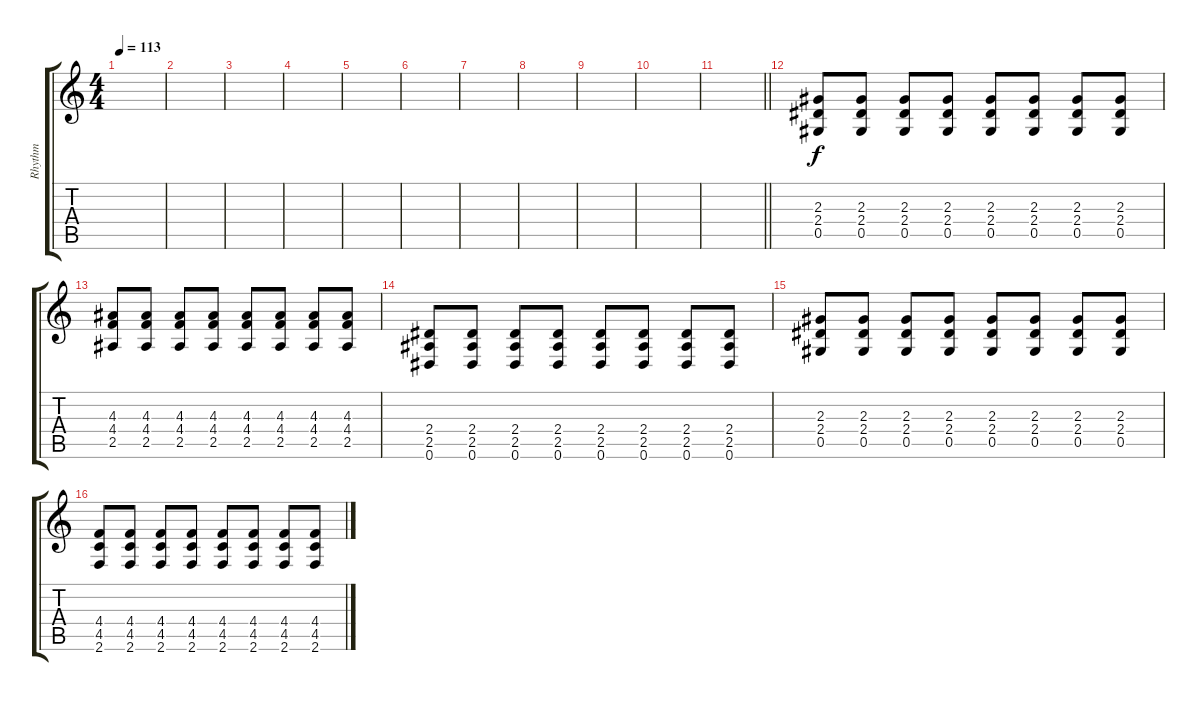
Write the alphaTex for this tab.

\track ("Rhythm" "Rhythm") {instrument distortionguitar}
\staff {score tabs}
\tuning (Eb4 Bb3 Gb3 Db3 Ab2 Eb2) {hide}
\ts (4 4)
\tempo 113
\clef g2
\ks c
|
|
|
|
|
|
|
|
|
|
\barLineRight lightlight
|
\section ("" "")
(2.3 2.4 0.5).8 (2.3 2.4 0.5).8 (2.3 2.4 0.5).8 (2.3 2.4 0.5).8 (2.3 2.4 0.5).8 (2.3 2.4 0.5).8 (2.3 2.4 0.5).8 (2.3 2.4 0.5).8 |
(4.3 4.4 2.5).8 (4.3 4.4 2.5).8 (4.3 4.4 2.5).8 (4.3 4.4 2.5).8 (4.3 4.4 2.5).8 (4.3 4.4 2.5).8 (4.3 4.4 2.5).8 (4.3 4.4 2.5).8 |
(2.4 2.5 0.6).8 (2.4 2.5 0.6).8 (2.4 2.5 0.6).8 (2.4 2.5 0.6).8 (2.4 2.5 0.6).8 (2.4 2.5 0.6).8 (2.4 2.5 0.6).8 (2.4 2.5 0.6).8 |
(2.3 2.4 0.5).8 (2.3 2.4 0.5).8 (2.3 2.4 0.5).8 (2.3 2.4 0.5).8 (2.3 2.4 0.5).8 (2.3 2.4 0.5).8 (2.3 2.4 0.5).8 (2.3 2.4 0.5).8 |
(4.4 4.5 2.6).8 (4.4 4.5 2.6).8 (4.4 4.5 2.6).8 (4.4 4.5 2.6).8 (4.4 4.5 2.6).8 (4.4 4.5 2.6).8 (4.4 4.5 2.6).8 (4.4 4.5 2.6).8
